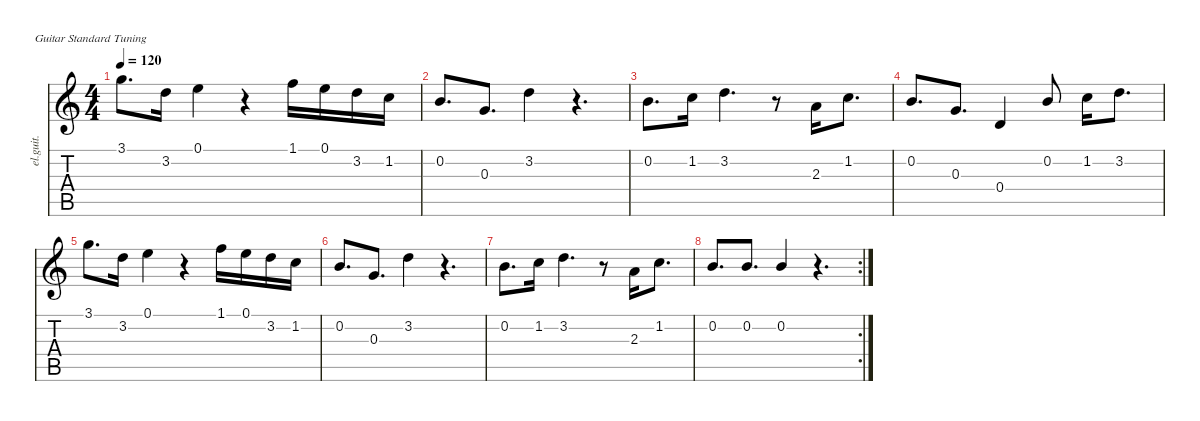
\defaultSystemsLayout 4
\hideDynamics
\bracketExtendMode nobrackets
\track ("Clean Guitar" "el.guit.") {instrument electricguitarclean}
\staff {score tabs}
\tuning (E4 B3 G3 D3 A2 E2)
\ts (4 4)
\tempo 120
\clef g2
\ks c
3.1.8{d dy mf instrument electricguitarclean beam Down} 3.2.16{beam Down} 0.1.4{beam Down} r.4{beam Down} 1.1.16{beam Down} 0.1.16{beam Down} 3.2.16{beam Down} 1.2.16{beam Down} |
0.2.8{d beam Up} 0.3.8{d beam Up} 3.2.4{beam Down} r.4{d beam Down} |
0.2.8{d beam Down} 1.2.16{beam Down} 3.2.4{d beam Down} r.8{beam Down} 2.3.16{beam Down} 1.2.8{d beam Down} |
0.2.8{d beam Up} 0.3.8{d beam Up} 0.4.4{beam Up} 0.2.8{beam Up} 1.2.16{beam Down} 3.2.8{d beam Down} |
3.1.8{d beam Down} 3.2.16{beam Down} 0.1.4{beam Down} r.4{beam Down} 1.1.16{beam Down} 0.1.16{beam Down} 3.2.16{beam Down} 1.2.16{beam Down} |
0.2.8{d beam Up} 0.3.8{d beam Up} 3.2.4{beam Down} r.4{d beam Down} |
0.2.8{d beam Down} 1.2.16{beam Down} 3.2.4{d beam Down} r.8{beam Down} 2.3.16{beam Down} 1.2.8{d beam Down} |
\rc 2
0.2.8{d beam Up} 0.2.8{d beam Up} 0.2.4{beam Up} r.4{d beam Down}
